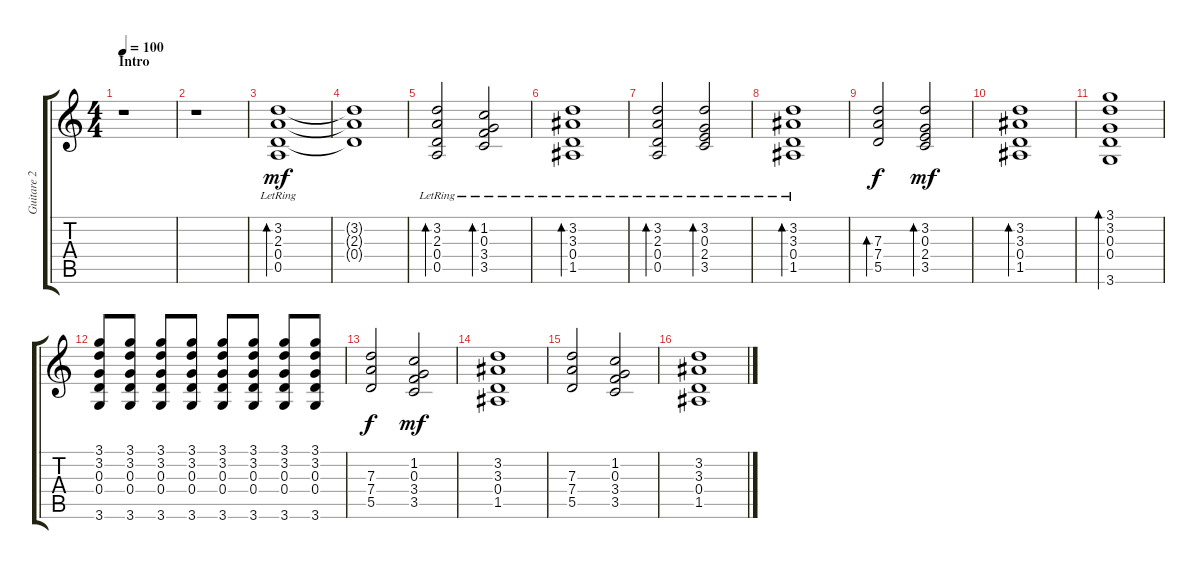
\track ("Guitare 2" "Guitare 2") {instrument distortionguitar}
\staff {score tabs}
\tuning (E4 B3 G3 D3 A2 E2) {hide}
\ts (4 4)
\section ("" "Intro")
\tempo 100
\clef g2
\ks c
r.1{dy mf instrument distortionguitar} |
r.1 |
(3.2{lr} 2.3{lr} 0.4{lr} 0.5).1{bd 240} |
(3.2{t} 2.3{t} 0.4{t}).1 |
(3.2{lr} 2.3{lr} 0.4{lr} 0.5).2{bd 240} (1.2{lr} 0.3{lr} 3.4{lr} 3.5{lr}).2{bd 240} |
(3.2 3.3{lr} 0.4 1.5).1{bd 240} |
(3.2{lr} 2.3{lr} 0.4{lr} 0.5).2{bd 240} (3.2{lr} 0.3{lr} 2.4{lr} 3.5{lr}).2{bd 240} |
(3.2 3.3{lr} 0.4{lr} 1.5).1{bd 240} |
(7.3 7.4 5.5).2{bd 240 dy f} (3.2 0.3 2.4 3.5).2{bd 240 dy mf} |
(3.2 3.3 0.4 1.5).1{bd 240} |
(3.1 3.2 0.3 0.4 3.6).1{bd 240} |
(3.1 3.2 0.3 0.4 3.6).8 (3.1 3.2 0.3 0.4 3.6).8 (3.1 3.2 0.3 0.4 3.6).8 (3.1 3.2 0.3 0.4 3.6).8 (3.1 3.2 0.3 0.4 3.6).8 (3.1 3.2 0.3 0.4 3.6).8 (3.1 3.2 0.3 0.4 3.6).8 (3.1 3.2 0.3 0.4 3.6).8 |
(7.3 7.4 5.5).2{dy f} (1.2 0.3 3.4 3.5).2{dy mf} |
(3.2 3.3 0.4 1.5).1 |
(7.3 7.4 5.5).2 (1.2 0.3 3.4 3.5).2 |
(3.2 3.3 0.4 1.5).1
